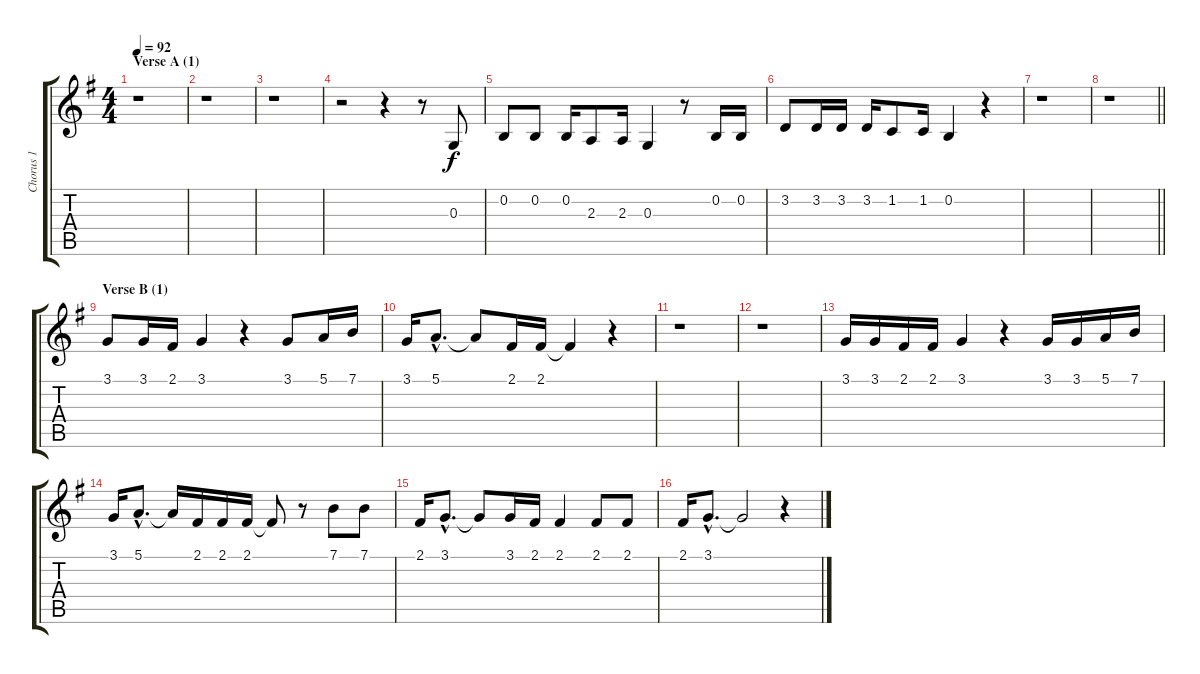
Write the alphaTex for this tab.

\track ("Chorus 1" "Chorus 1") {instrument sopranosax}
\staff {score tabs}
\tuning (E4 B3 G3 D3 A2 E2) {hide}
\ts (4 4)
\section ("" "Verse A (1)")
\tempo 92
\clef g2
\ks g
r.1{dy f} |
r.1 |
r.1 |
r.2 r.4 r.8 0.3.8 |
0.2.8 0.2.8 0.2.16 2.3.8 2.3.16 0.3.4 r.8 0.2.16 0.2.16 |
3.2.8 3.2.16 3.2.16 3.2.16 1.2.8 1.2.16 0.2.4 r.4 |
r.1 |
\barLineRight lightlight
r.1 |
\section ("" "Verse B (1)")
3.1.8 3.1.16 2.1.16 3.1.4 r.4 3.1.8 5.1.16 7.1.16 |
3.1.16 5.1{hac}.8{d} 5.1{t}.8 2.1.16 2.1.16 2.1{t}.4 r.4 |
r.1 |
r.1 |
3.1.16 3.1.16 2.1.16 2.1.16 3.1.4 r.4 3.1.16 3.1.16 5.1.16 7.1.16 |
3.1.16 5.1{hac}.8{d} 5.1{t}.16 2.1.16 2.1.16 2.1.16 2.1{t}.8 r.8 7.1.8 7.1.8 |
2.1.16 3.1{hac}.8{d} 3.1{t}.8 3.1.16 2.1.16 2.1.4 2.1.8 2.1.8 |
2.1.16 3.1{hac}.8{d} 3.1{t}.2 r.4
